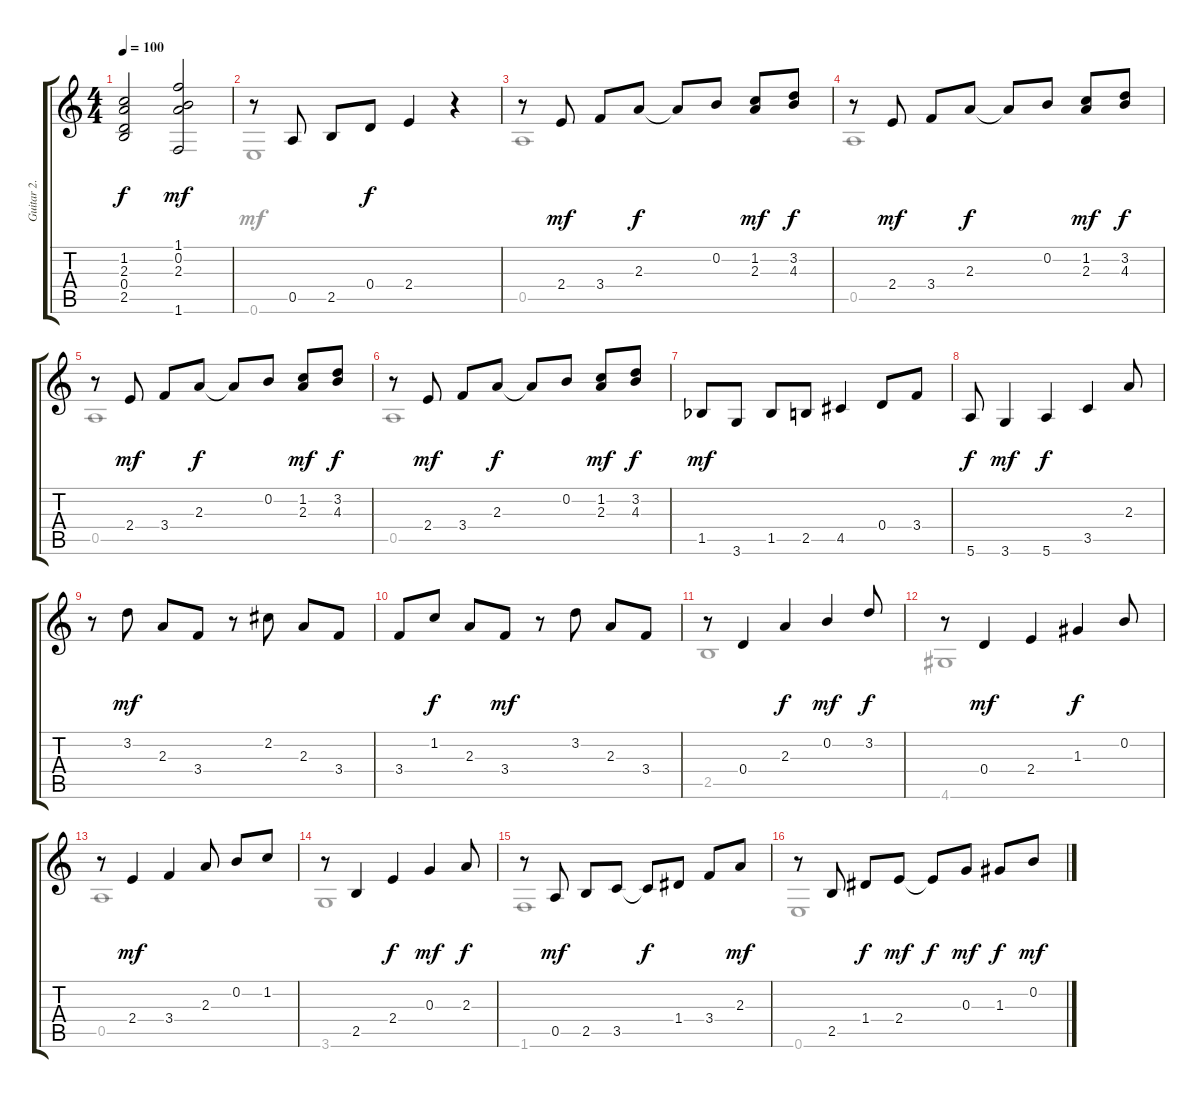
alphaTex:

\track ("Guitar 2." "Guitar 2.") {instrument acousticguitarnylon}
\staff {score tabs}
\tuning (E4 B3 G3 D3 A2 E2) {hide}
\voice
\ts (4 4)
\tempo 100
\clef g2
\ks c
(1.2 2.3 0.4 2.5).2{dy f} (1.1 0.2 2.3 1.6).2{dy mf} |
r.8 0.5.8 2.5.8 0.4.8{dy f} 2.4.4 r.4 |
r.8 2.4.8{dy mf} 3.4.8 2.3.8{dy f} 2.3{t}.8 0.2.8 (1.2 2.3).8{dy mf} (3.2 4.3).8{dy f} |
r.8 2.4.8{dy mf} 3.4.8 2.3.8{dy f} 2.3{t}.8 0.2.8 (1.2 2.3).8{dy mf} (3.2 4.3).8{dy f} |
r.8 2.4.8{dy mf} 3.4.8 2.3.8{dy f} 2.3{t}.8 0.2.8 (1.2 2.3).8{dy mf} (3.2 4.3).8{dy f} |
r.8 2.4.8{dy mf} 3.4.8 2.3.8{dy f} 2.3{t}.8 0.2.8 (1.2 2.3).8{dy mf} (3.2 4.3).8{dy f} |
1.5{acc b}.8{dy mf} 3.6.8 1.5{acc b}.8 2.5.8 4.5.4 0.4.8 3.4.8 |
5.6.8{dy f} 3.6.4{dy mf} 5.6.4{dy f} 3.5.4 2.3.8 |
r.8 3.2.8{dy mf} 2.3.8 3.4.8 r.8 2.2.8 2.3.8 3.4.8 |
3.4.8 1.2.8{dy f} 2.3.8 3.4.8{dy mf} r.8 3.2.8 2.3.8 3.4.8 |
r.8 0.4.4 2.3.4{dy f} 0.2.4{dy mf} 3.2.8{dy f} |
r.8 0.4.4{dy mf} 2.4.4 1.3.4{dy f} 0.2.8 |
r.8 2.4.4{dy mf} 3.4.4 2.3.8 0.2.8 1.2.8 |
r.8 2.5.4 2.4.4{dy f} 0.3.4{dy mf} 2.3.8{dy f} |
r.8 0.5.8{dy mf} 2.5.8 3.5.8 3.5{t}.8{dy f} 1.4.8 3.4.8 2.3.8{dy mf} |
r.8 2.5.8 1.4.8{dy f} 2.4.8{dy mf} 2.4{t}.8{dy f} 0.3.8{dy mf} 1.3.8{dy f} 0.2.8{dy mf}
\voice
\clef g2
\ottava regular
\simile none
\ks c
|
0.6.1 |
0.5.1 |
0.5.1 |
0.5.1 |
0.5.1 |
|
|
|
|
2.5.1 |
4.6.1 |
0.5.1 |
3.6.1 |
1.6.1 |
0.6.1
